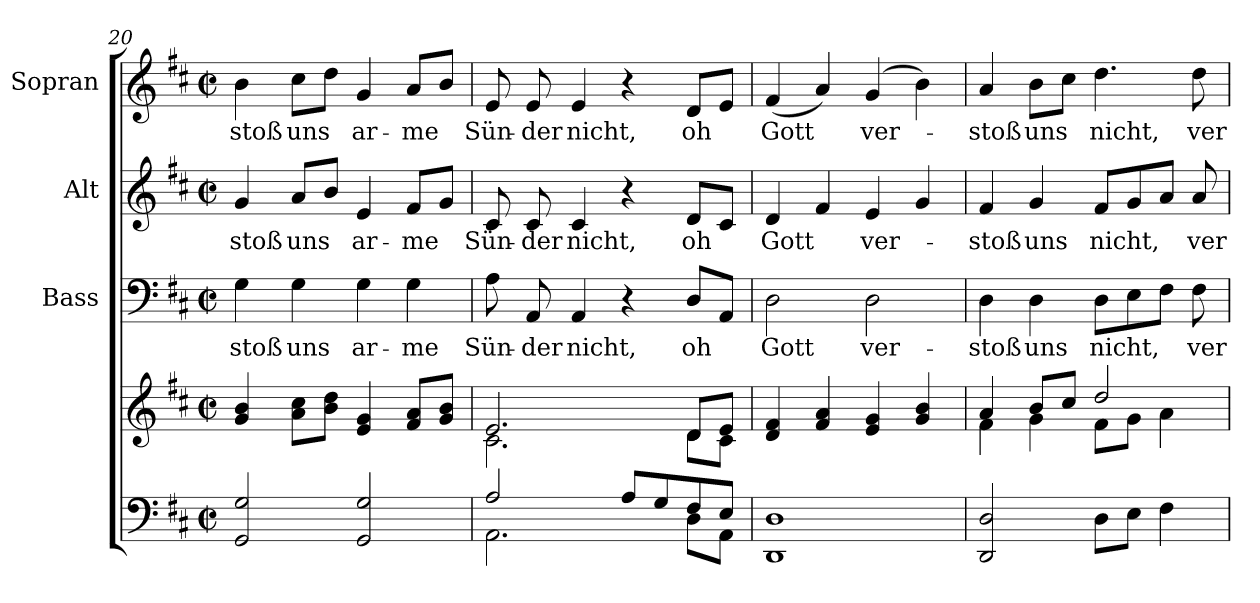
**kern	**kern	**kern	**text	**kern	**text	**kern	**text
*part4	*part4	*part3	*part3	*part2	*part2	*part1	*part1
*staff5	*staff4	*staff3	*staff3	*staff2	*staff2	*staff1	*staff1
*	*	*I"Bass	*	*I"Alt	*	*I"Sopran	*
*	*	*I'B.	*	*I'A.	*	*I'S.	*
*clefF4	*clefG2	*clefF4	*	*clefG2	*	*clefG2	*
*k[f#c#]	*k[f#c#]	*k[f#c#]	*	*k[f#c#]	*	*k[f#c#]	*
*D:	*D:	*D:	*	*D:	*	*D:	*
*M2/2	*M2/2	*M2/2	*	*M2/2	*	*M2/2	*
*met(c|)	*met(c|)	*met(c|)	*	*met(c|)	*	*met(c|)	*
=20	=20	=20	=20	=20	=20	=20	=20
!	!	!	!LO:LY:b	!	!LO:LY:b	!	!LO:LY:b
2GG/ 2G/	4g/ 4b/	4G\	-stoß	4g/	-stoß	4b\	-stoß
!	!	!	!LO:LY:b	!	!LO:LY:b	!	!LO:LY:b
.	8a\ 8cc#\L	4G\	uns	8a/L	uns	8cc#\L	uns
.	8b\ 8dd\J	.	.	8b/J	.	8dd\J	.
!	!	!	!LO:LY:b	!	!LO:LY:b	!	!LO:LY:b
2GG/ 2G/	4e/ 4g/	4G\	ar-	4e/	ar-	4g/	ar-
!	!	!	!LO:LY:b	!	!LO:LY:b	!	!LO:LY:b
.	8f#/ 8a/L	4G\	-me	8f#/L	-me	8a/L	-me
.	8g/ 8b/J	.	.	8g/J	.	8b/J	.
!!LO:PB:g=z
=21	=21	=21	=21	=21	=21	=21	=21
*^	*^	*	*	*	*	*	*
!	!	!	!	!	!LO:LY:b	!	!LO:LY:b	!	!LO:LY:b
2A/	2.AA\	2.e/	2.c#\	8A\	Sün-	8c#/	Sün-	8e/	Sün-
!	!	!	!	!	!LO:LY:b	!	!LO:LY:b	!	!LO:LY:b
.	.	.	.	8AA/	-der	8c#/	-der	8e/	-der
!	!	!	!	!	!LO:LY:b	!	!LO:LY:b	!	!LO:LY:b
.	.	.	.	4AA/	nicht,	4c#/	nicht,	4e/	nicht,
8A/L	.	.	.	4r	.	4r	.	4r	.
8G/	.	.	.	.	.	.	.	.	.
!	!	!	!	!	!LO:LY:b	!	!LO:LY:b	!	!LO:LY:b
8F#/	8D\L	8d/L	8d\L	8D/L	oh	8d/L	oh	8d/L	oh
8E/J	8AA\J	8e/J	8c#\J	8AA/J	.	8c#/J	.	8e/J	.
=22	=22	=22	=22	=22	=22	=22	=22	=22	=22
!	!	!	!	!	!LO:LY:b	!	!LO:LY:b	!	!LO:LY:b
*v	*v	*	*	*	*	*	*	*	*
*	*v	*v	*	*	*	*	*	*
1DD 1D	4d/ 4f#/	2D\	Gott	4d/	Gott	(<4f#/	Gott
.	4f#/ 4a/	.	.	4f#/	.	4a/)	.
!	!	!	!LO:LY:b	!	!LO:LY:b	!	!LO:LY:b
.	4e/ 4g/	2D\	ver-	4e/	ver-	(4g/	ver-
.	4g/ 4b/	.	.	4g/	.	4b\)	.
=23	=23	=23	=23	=23	=23	=23	=23
*	*^	*	*	*	*	*	*
!	!	!	!	!LO:LY:b	!	!LO:LY:b	!	!LO:LY:b
2DD/ 2D/	4a/	4f#\	4D\	-stoß	4f#/	-stoß	4a/	-stoß
!	!	!	!	!LO:LY:b	!	!LO:LY:b	!	!LO:LY:b
.	8b/L	4g\	4D\	uns	4g/	uns	8b\L	uns
.	8cc#/J	.	.	.	.	.	8cc#\J	.
!	!	!	!	!LO:LY:b	!	!LO:LY:b	!	!LO:LY:b
8D\L	2dd/	8f#\L	8D\L	nicht,	8f#/L	nicht,	4.dd\	nicht,
8E\J	.	8g\J	8E\	.	8g/	.	.	.
4F#\	.	4a\	8F#\J	.	8a/J	.	.	.
!	!	!	!	!LO:LY:b	!	!LO:LY:b	!	!LO:LY:b
.	.	.	8F#\	ver-	8a/	ver-	8dd\	ver-
*	*v	*v	*	*	*	*	*	*
=	=	=	=	=	=	=	=
*-	*-	*-	*-	*-	*-	*-	*-
